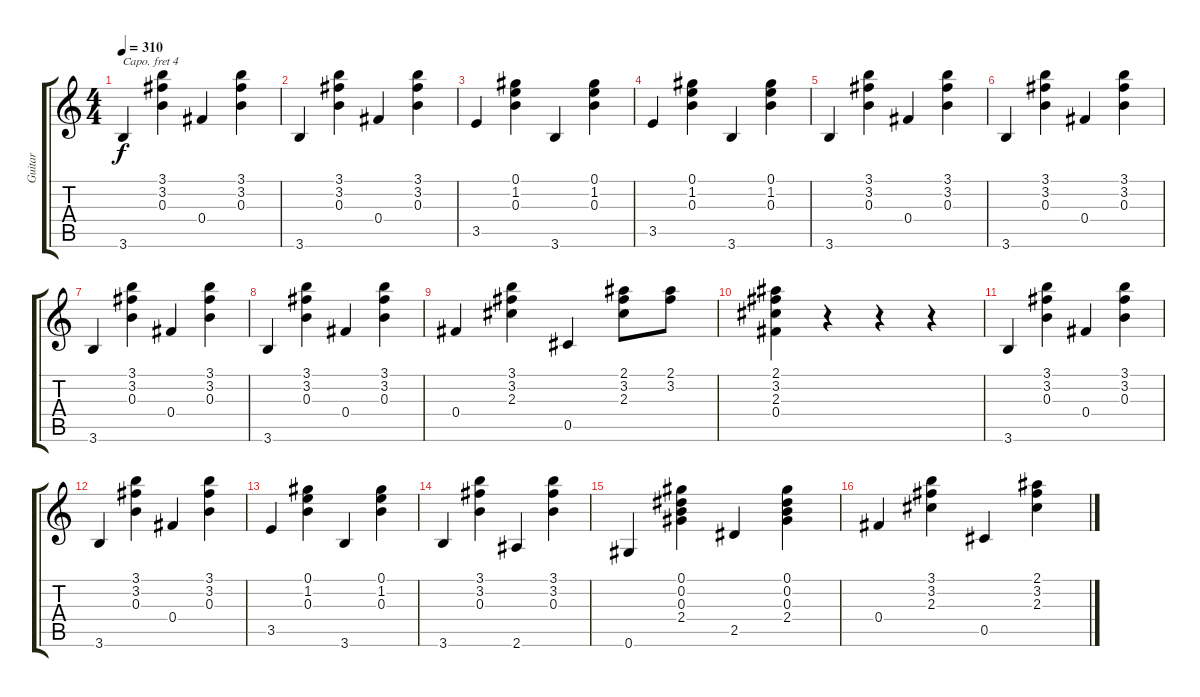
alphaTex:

\track ("Guitar" "Guitar") {instrument acousticguitarnylon}
\staff {score tabs}
\capo 4
\tuning (E4 B3 G3 D3 A2 E2) {hide}
\ts (4 4)
\tempo 310
\clef g2
\ks c
3.6.4{dy f} (3.1 3.2 0.3).4 0.4.4 (3.1 3.2 0.3).4 |
3.6.4 (3.1 3.2 0.3).4 0.4.4 (3.1 3.2 0.3).4 |
3.5.4 (0.1 1.2 0.3).4 3.6.4 (0.1 1.2 0.3).4 |
3.5.4 (0.1 1.2 0.3).4 3.6.4 (0.1 1.2 0.3).4 |
3.6.4 (3.1 3.2 0.3).4 0.4.4 (3.1 3.2 0.3).4 |
3.6.4 (3.1 3.2 0.3).4 0.4.4 (3.1 3.2 0.3).4 |
3.6.4 (3.1 3.2 0.3).4 0.4.4 (3.1 3.2 0.3).4 |
3.6.4 (3.1 3.2 0.3).4 0.4.4 (3.1 3.2 0.3).4 |
0.4.4 (3.1 3.2 2.3).4 0.5.4 (2.1 3.2 2.3).8 (2.1 3.2).8 |
(2.1 3.2 2.3 0.4).4 r.4 r.4 r.4 |
3.6.4 (3.1 3.2 0.3).4 0.4.4 (3.1 3.2 0.3).4 |
3.6.4 (3.1 3.2 0.3).4 0.4.4 (3.1 3.2 0.3).4 |
3.5.4 (0.1 1.2 0.3).4 3.6.4 (0.1 1.2 0.3).4 |
3.6.4 (3.1 3.2 0.3).4 2.6.4 (3.1 3.2 0.3).4 |
0.6.4 (0.1 0.2 0.3 2.4).4 2.5.4 (0.1 0.2 0.3 2.4).4 |
0.4.4 (3.1 3.2 2.3).4 0.5.4 (2.1 3.2 2.3).4
